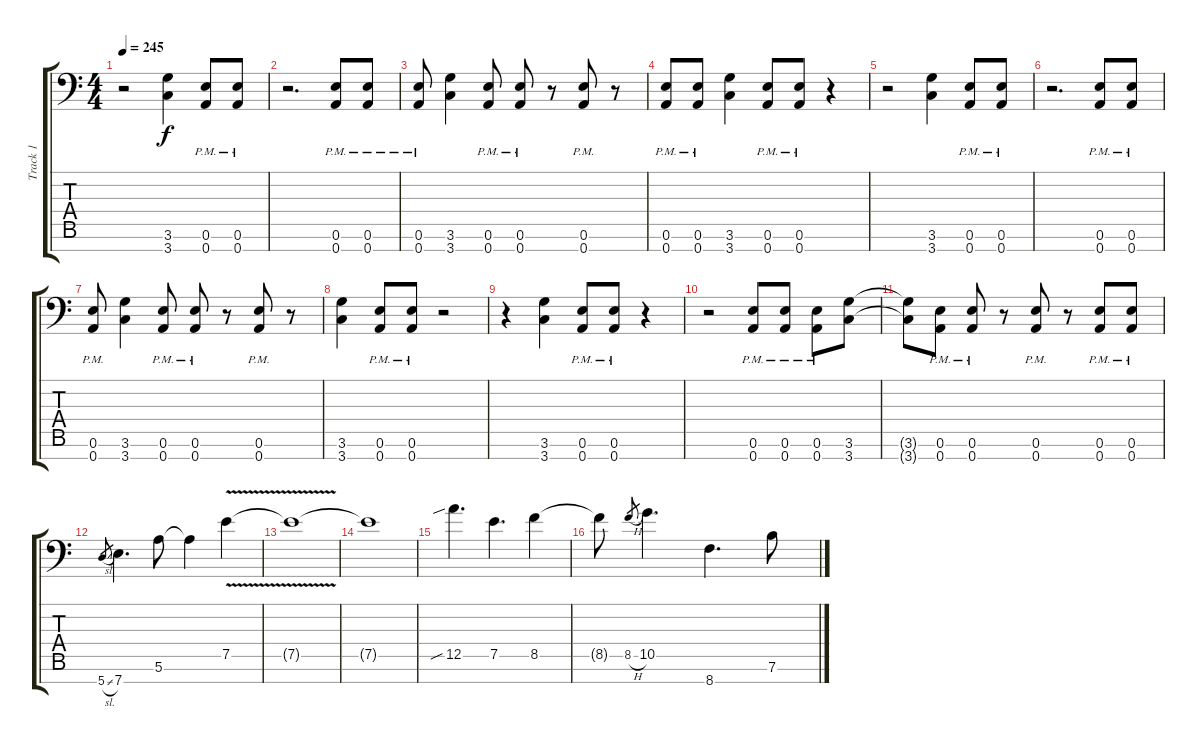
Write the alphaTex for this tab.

\track ("Track 1" "Track 1") {instrument overdrivenguitar}
\staff {score tabs}
\tuning (E4 B3 G3 D3 A2 E2 A1) {hide}
\ts (4 4)
\tempo 245
\clef f4
\ks c
r.2{dy f} (3.6 3.7).4 (0.6{pm} 0.7{pm}).8 (0.6{pm} 0.7{pm}).8 |
r.2{d} (0.6{pm} 0.7{pm}).8 (0.6{pm} 0.7{pm}).8 |
(0.6{pm} 0.7{pm}).8 (3.6 3.7).4 (0.6{pm} 0.7{pm}).8 (0.6{pm} 0.7{pm}).8 r.8 (0.6{pm} 0.7{pm}).8 r.8 |
(0.6{pm} 0.7{pm}).8 (0.6{pm} 0.7{pm}).8 (3.6 3.7).4 (0.6{pm} 0.7).8 (0.6{pm} 0.7).8 r.4 |
r.2 (3.6 3.7).4 (0.6{pm} 0.7{pm}).8 (0.6{pm} 0.7{pm}).8 |
r.2{d} (0.6{pm} 0.7{pm}).8 (0.6{pm} 0.7{pm}).8 |
(0.6{pm} 0.7{pm}).8 (3.6 3.7).4 (0.6{pm} 0.7{pm}).8 (0.6{pm} 0.7{pm}).8 r.8 (0.6{pm} 0.7{pm}).8 r.8 |
(3.6 3.7).4 (0.6{pm} 0.7{pm}).8 (0.6{pm} 0.7{pm}).8 r.2 |
r.4 (3.6 3.7).4 (0.6{pm} 0.7{pm}).8 (0.6{pm} 0.7{pm}).8 r.4 |
r.2 (0.6{pm} 0.7{pm}).8 (0.6{pm} 0.7{pm}).8 (0.6{pm} 0.7{pm}).8 (3.6 3.7).8 |
(3.6{t} 3.7{t}).8 (0.6{pm} 0.7{pm}).8 (0.6{pm} 0.7{pm}).8 r.8 (0.6{pm} 0.7{pm}).8 r.8 (0.6{pm} 0.7{pm}).8 (0.6{pm} 0.7{pm}).8 |
5.7{sl}.8{gr} 7.7.4{d} 5.6.8 5.6{t}.4 7.5{v}.4 |
7.5{t}.1 |
7.5{t}.1 |
12.5{sib}.4{d} 7.5.4{d} 8.5.4 |
8.5{t}.8 8.5{h}.8{gr} 10.5.4{d} 8.7.4{d} 7.6.8
